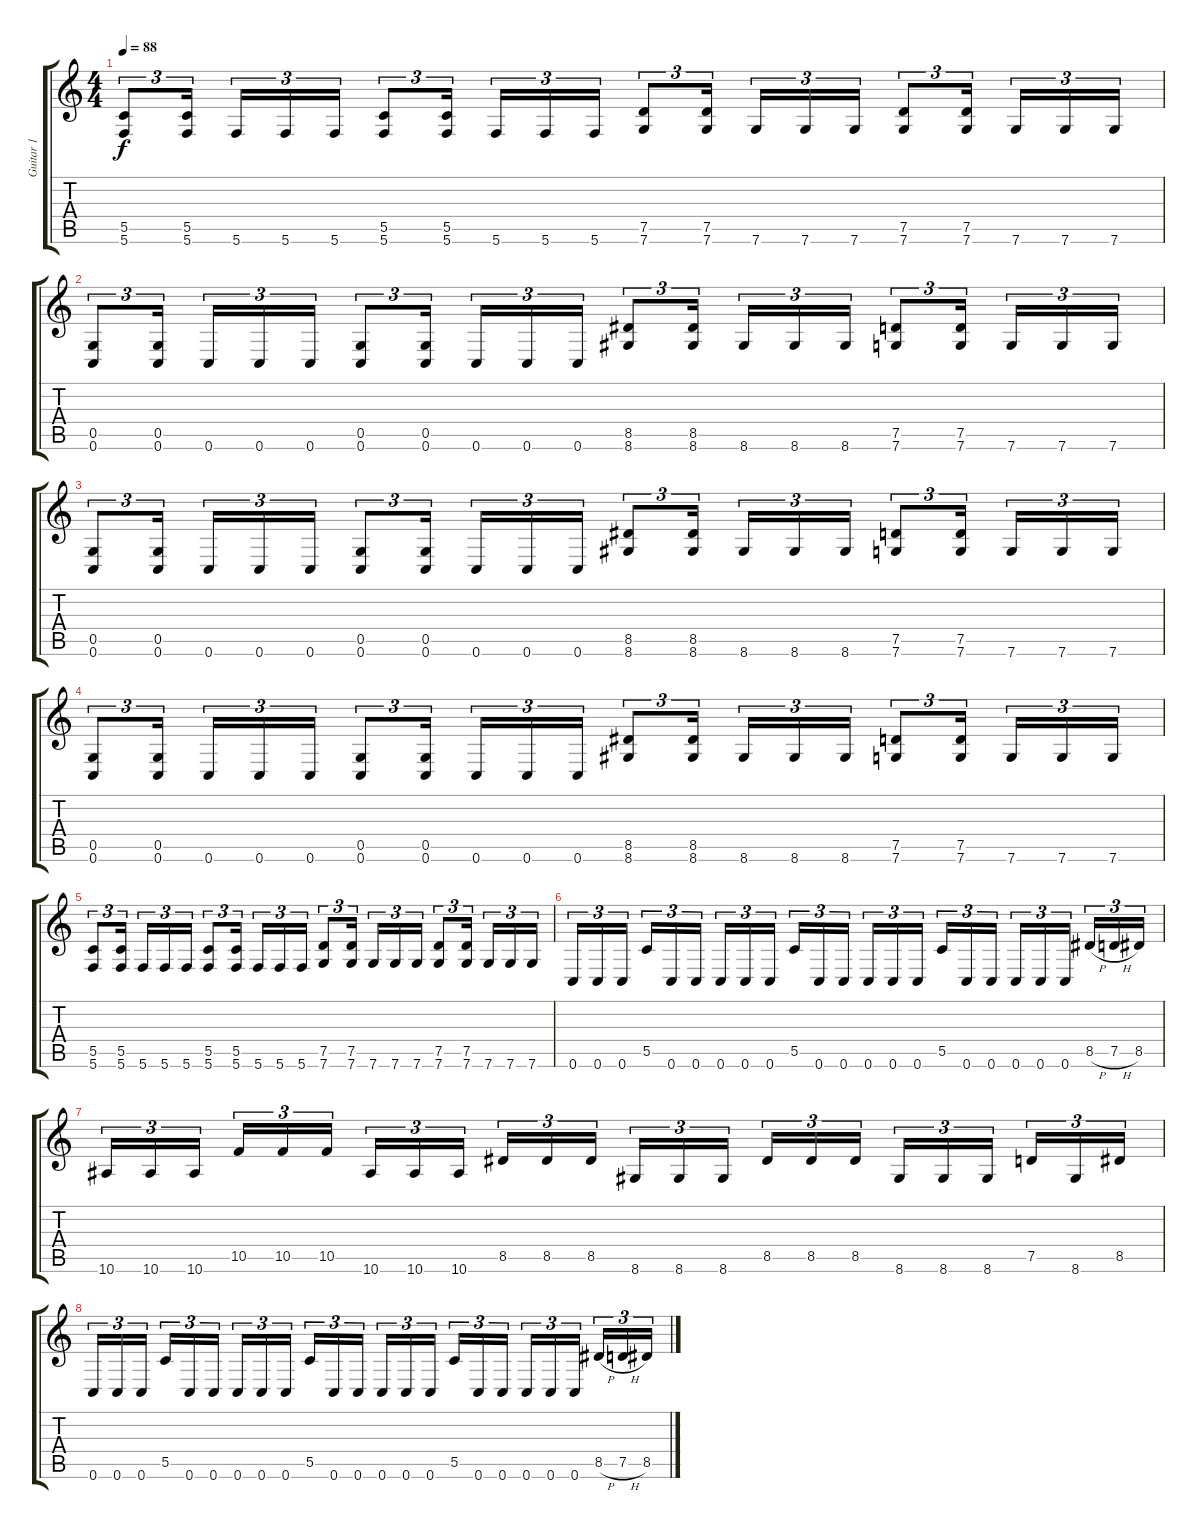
\track ("Guitar 1" "Guitar 1") {instrument distortionguitar}
\staff {score tabs}
\tuning (D4 A3 F3 C3 G2 C2) {hide}
\ts (4 4)
\tempo 88
\clef g2
\ks c
(5.5 5.6).8{tu (3 2) dy f} (5.5 5.6).16{tu (3 2)} 5.6.16{tu (3 2)} 5.6.16{tu (3 2)} 5.6.16{tu (3 2)} (5.5 5.6).8{tu (3 2)} (5.5 5.6).16{tu (3 2)} 5.6.16{tu (3 2)} 5.6.16{tu (3 2)} 5.6.16{tu (3 2)} (7.5 7.6).8{tu (3 2)} (7.5 7.6).16{tu (3 2)} 7.6.16{tu (3 2)} 7.6.16{tu (3 2)} 7.6.16{tu (3 2)} (7.5 7.6).8{tu (3 2)} (7.5 7.6).16{tu (3 2)} 7.6.16{tu (3 2)} 7.6.16{tu (3 2)} 7.6.16{tu (3 2)} |
(0.5 0.6).8{tu (3 2)} (0.5 0.6).16{tu (3 2)} 0.6.16{tu (3 2)} 0.6.16{tu (3 2)} 0.6.16{tu (3 2)} (0.5 0.6).8{tu (3 2)} (0.5 0.6).16{tu (3 2)} 0.6.16{tu (3 2)} 0.6.16{tu (3 2)} 0.6.16{tu (3 2)} (8.5 8.6).8{tu (3 2)} (8.5 8.6).16{tu (3 2)} 8.6.16{tu (3 2)} 8.6.16{tu (3 2)} 8.6.16{tu (3 2)} (7.5 7.6).8{tu (3 2)} (7.5 7.6).16{tu (3 2)} 7.6.16{tu (3 2)} 7.6.16{tu (3 2)} 7.6.16{tu (3 2)} |
(0.5 0.6).8{tu (3 2)} (0.5 0.6).16{tu (3 2)} 0.6.16{tu (3 2)} 0.6.16{tu (3 2)} 0.6.16{tu (3 2)} (0.5 0.6).8{tu (3 2)} (0.5 0.6).16{tu (3 2)} 0.6.16{tu (3 2)} 0.6.16{tu (3 2)} 0.6.16{tu (3 2)} (8.5 8.6).8{tu (3 2)} (8.5 8.6).16{tu (3 2)} 8.6.16{tu (3 2)} 8.6.16{tu (3 2)} 8.6.16{tu (3 2)} (7.5 7.6).8{tu (3 2)} (7.5 7.6).16{tu (3 2)} 7.6.16{tu (3 2)} 7.6.16{tu (3 2)} 7.6.16{tu (3 2)} |
(0.5 0.6).8{tu (3 2)} (0.5 0.6).16{tu (3 2)} 0.6.16{tu (3 2)} 0.6.16{tu (3 2)} 0.6.16{tu (3 2)} (0.5 0.6).8{tu (3 2)} (0.5 0.6).16{tu (3 2)} 0.6.16{tu (3 2)} 0.6.16{tu (3 2)} 0.6.16{tu (3 2)} (8.5 8.6).8{tu (3 2)} (8.5 8.6).16{tu (3 2)} 8.6.16{tu (3 2)} 8.6.16{tu (3 2)} 8.6.16{tu (3 2)} (7.5 7.6).8{tu (3 2)} (7.5 7.6).16{tu (3 2)} 7.6.16{tu (3 2)} 7.6.16{tu (3 2)} 7.6.16{tu (3 2)} |
(5.5 5.6).8{tu (3 2)} (5.5 5.6).16{tu (3 2)} 5.6.16{tu (3 2)} 5.6.16{tu (3 2)} 5.6.16{tu (3 2)} (5.5 5.6).8{tu (3 2)} (5.5 5.6).16{tu (3 2)} 5.6.16{tu (3 2)} 5.6.16{tu (3 2)} 5.6.16{tu (3 2)} (7.5 7.6).8{tu (3 2)} (7.5 7.6).16{tu (3 2)} 7.6.16{tu (3 2)} 7.6.16{tu (3 2)} 7.6.16{tu (3 2)} (7.5 7.6).8{tu (3 2)} (7.5 7.6).16{tu (3 2)} 7.6.16{tu (3 2)} 7.6.16{tu (3 2)} 7.6.16{tu (3 2)} |
0.6.16{tu (3 2)} 0.6.16{tu (3 2)} 0.6.16{tu (3 2)} 5.5.16{tu (3 2)} 0.6.16{tu (3 2)} 0.6.16{tu (3 2)} 0.6.16{tu (3 2)} 0.6.16{tu (3 2)} 0.6.16{tu (3 2)} 5.5.16{tu (3 2)} 0.6.16{tu (3 2)} 0.6.16{tu (3 2)} 0.6.16{tu (3 2)} 0.6.16{tu (3 2)} 0.6.16{tu (3 2)} 5.5.16{tu (3 2)} 0.6.16{tu (3 2)} 0.6.16{tu (3 2)} 0.6.16{tu (3 2)} 0.6.16{tu (3 2)} 0.6.16{tu (3 2)} 8.5{h}.16{tu (3 2)} 7.5{h}.16{tu (3 2)} 8.5.16{tu (3 2)} |
10.6.16{tu (3 2)} 10.6.16{tu (3 2)} 10.6.16{tu (3 2)} 10.5.16{tu (3 2)} 10.5.16{tu (3 2)} 10.5.16{tu (3 2)} 10.6.16{tu (3 2)} 10.6.16{tu (3 2)} 10.6.16{tu (3 2)} 8.5.16{tu (3 2)} 8.5.16{tu (3 2)} 8.5.16{tu (3 2)} 8.6.16{tu (3 2)} 8.6.16{tu (3 2)} 8.6.16{tu (3 2)} 8.5.16{tu (3 2)} 8.5.16{tu (3 2)} 8.5.16{tu (3 2)} 8.6.16{tu (3 2)} 8.6.16{tu (3 2)} 8.6.16{tu (3 2)} 7.5.16{tu (3 2)} 8.6.16{tu (3 2)} 8.5.16{tu (3 2)} |
0.6.16{tu (3 2)} 0.6.16{tu (3 2)} 0.6.16{tu (3 2)} 5.5.16{tu (3 2)} 0.6.16{tu (3 2)} 0.6.16{tu (3 2)} 0.6.16{tu (3 2)} 0.6.16{tu (3 2)} 0.6.16{tu (3 2)} 5.5.16{tu (3 2)} 0.6.16{tu (3 2)} 0.6.16{tu (3 2)} 0.6.16{tu (3 2)} 0.6.16{tu (3 2)} 0.6.16{tu (3 2)} 5.5.16{tu (3 2)} 0.6.16{tu (3 2)} 0.6.16{tu (3 2)} 0.6.16{tu (3 2)} 0.6.16{tu (3 2)} 0.6.16{tu (3 2)} 8.5{h}.16{tu (3 2)} 7.5{h}.16{tu (3 2)} 8.5.16{tu (3 2)}
